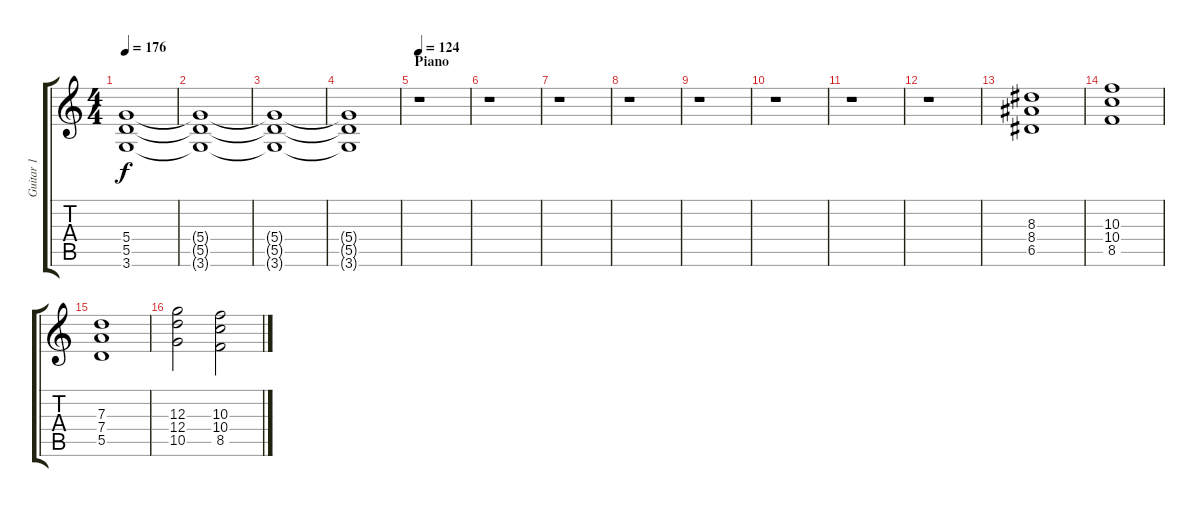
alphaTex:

\track ("Guitar 1" "Guitar 1") {instrument overdrivenguitar}
\staff {score tabs}
\tuning (E4 B3 G3 D3 A2 E2) {hide}
\ts (4 4)
\tempo 176
\clef g2
\ks c
(5.4 5.5 3.6).1{dy f} |
(5.4{t} 5.5{t} 3.6{t}).1 |
(5.4{t} 5.5{t} 3.6{t}).1 |
(5.4{t} 5.5{t} 3.6{t}).1 |
\section ("" "Piano")
\tempo 124
r.1 |
r.1 |
r.1 |
r.1 |
r.1 |
r.1 |
r.1 |
r.1 |
(8.3 8.4 6.5).1 |
(10.3 10.4 8.5).1 |
(7.3 7.4 5.5).1 |
(12.3 12.4 10.5).2 (10.3 10.4 8.5).2
